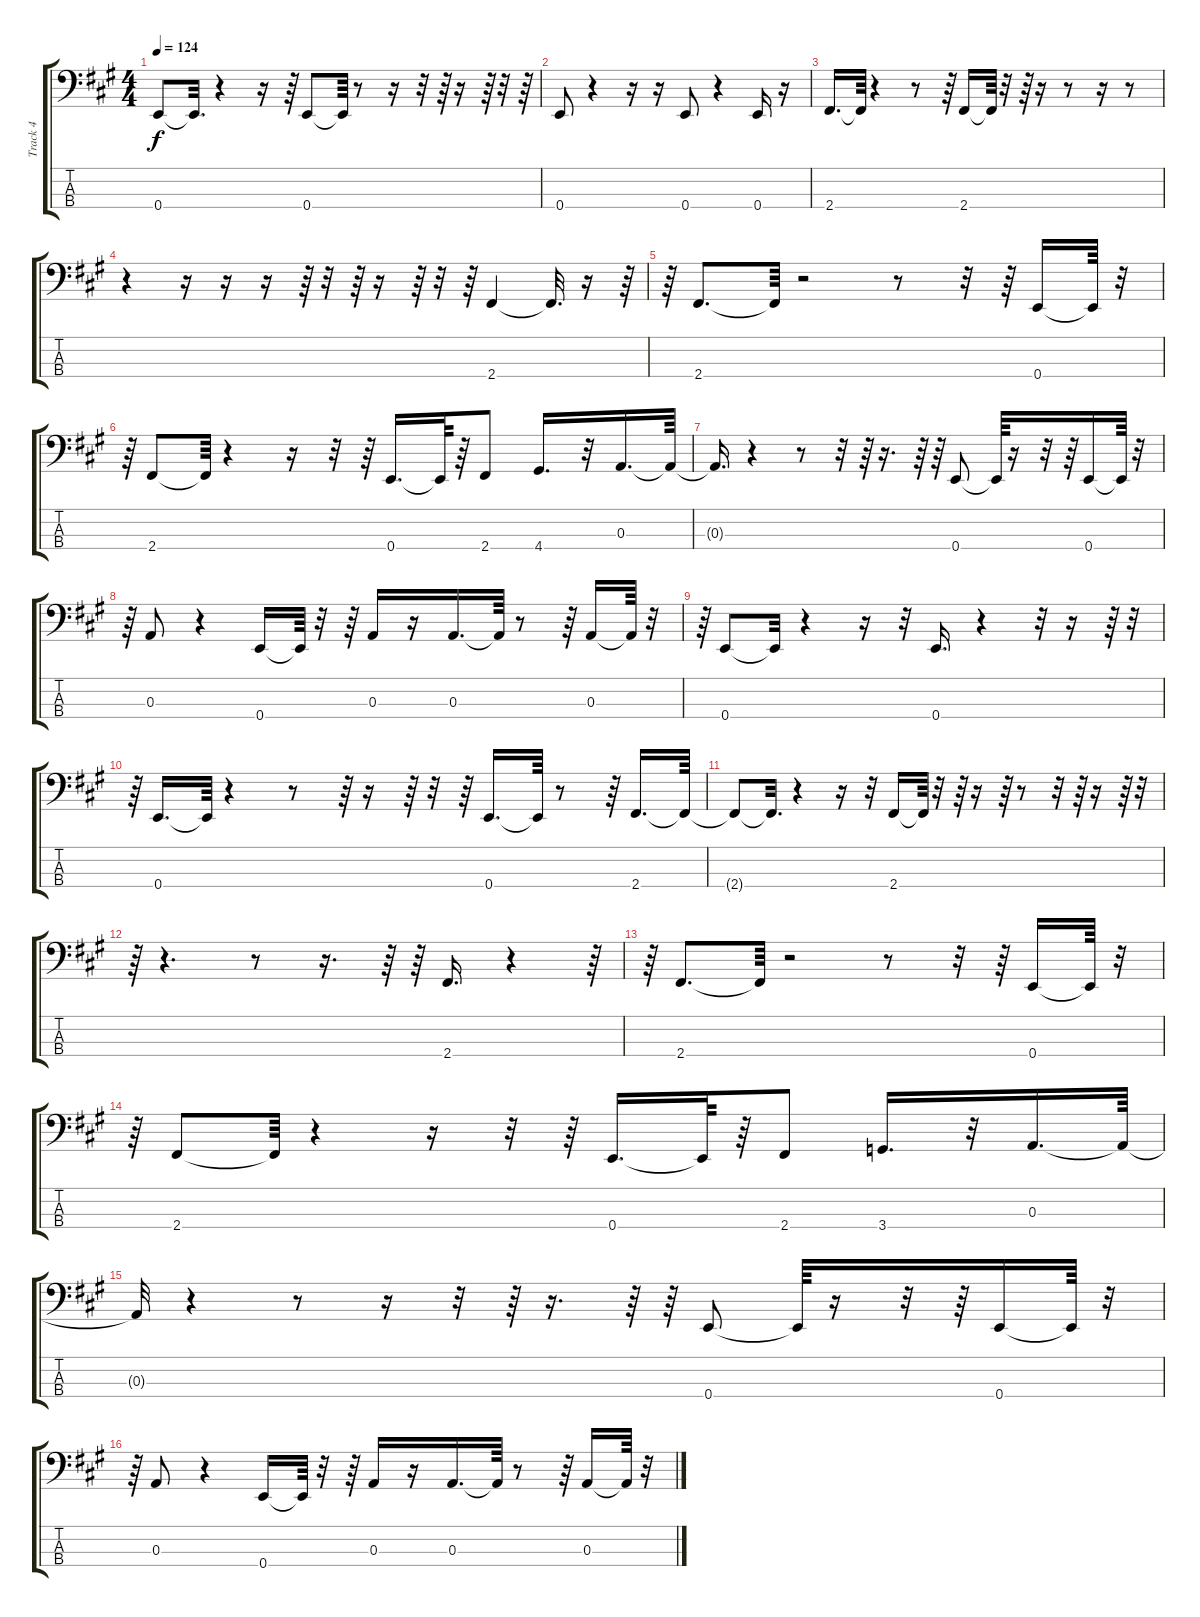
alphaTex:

\track ("Track 4" "Track 4") {instrument electricbassfinger}
\staff {score tabs}
\tuning (G2 D2 A1 E1) {hide}
\ts (4 4)
\tempo 124
\clef f4
\ks f#minor
0.4.8{dy f} 0.4{t}.32{d} r.4 r.16 r.64 0.4.8 0.4{t}.64 r.8 r.16 r.32 r.64 r.16 r.64 r.32 r.64 |
0.4.8 r.4 r.16 r.16 0.4.8 r.4 0.4.16 r.16 |
2.4.16{d} 2.4{t}.64 r.4 r.8 r.64 2.4.16 2.4{t}.64 r.32 r.64 r.16 r.8 r.16 r.8 |
r.4 r.16 r.16 r.16 r.64 r.32 r.64 r.16 r.64 r.32 r.64 2.4.4 2.4{t}.32{d} r.16 r.64 |
r.64 2.4.8{d} 2.4{t}.64 r.2 r.8 r.32 r.64 0.4.16 0.4{t}.64 r.32 |
r.64 2.4.8 2.4{t}.64 r.4 r.16 r.32 r.64 0.4.16{d} 0.4{t}.64 r.64 2.4.8 4.4.16{d} r.32 0.3.16{d} 0.3{t}.64 |
0.3{t}.16{d} r.4 r.8 r.32 r.64 r.16{d} r.64 r.64 0.4.8 0.4{t}.64 r.16 r.32 r.64 0.4.16 0.4{t}.64 r.32 |
r.64 0.3.8 r.4 0.4.16 0.4{t}.64 r.32 r.64 0.3.16 r.16 0.3.16{d} 0.3{t}.64 r.8 r.64 0.3.16 0.3{t}.64 r.32 |
r.64 0.4.8 0.4{t}.32 r.4 r.16 r.32 0.4.16{d} r.4 r.32 r.16 r.64 r.32 |
r.64 0.4.16{d} 0.4{t}.64 r.4 r.8 r.64 r.16 r.64 r.32 r.64 0.4.16{d} 0.4{t}.64 r.8 r.64 2.4.16{d} 2.4{t}.64 |
2.4{t}.8 2.4{t}.32{d} r.4 r.16 r.32 2.4.16 2.4{t}.64 r.32 r.64 r.16 r.64 r.8 r.32 r.64 r.16 r.64 r.32 |
r.64 r.4{d} r.8 r.16{d} r.64 r.64 2.4.16{d} r.4 r.64 |
r.64 2.4.8{d} 2.4{t}.64 r.2 r.8 r.32 r.64 0.4.16 0.4{t}.64 r.32 |
r.64 2.4.8 2.4{t}.64 r.4 r.16 r.32 r.64 0.4.16{d} 0.4{t}.64 r.64 2.4.8 3.4.16{d} r.32 0.3.16{d} 0.3{t}.64 |
0.3{t}.32 r.4 r.8 r.16 r.32 r.64 r.16{d} r.64 r.64 0.4.8 0.4{t}.64 r.16 r.32 r.64 0.4.16 0.4{t}.64 r.32 |
r.64 0.3.8 r.4 0.4.16 0.4{t}.64 r.32 r.64 0.3.16 r.16 0.3.16{d} 0.3{t}.64 r.8 r.64 0.3.16 0.3{t}.64 r.32
